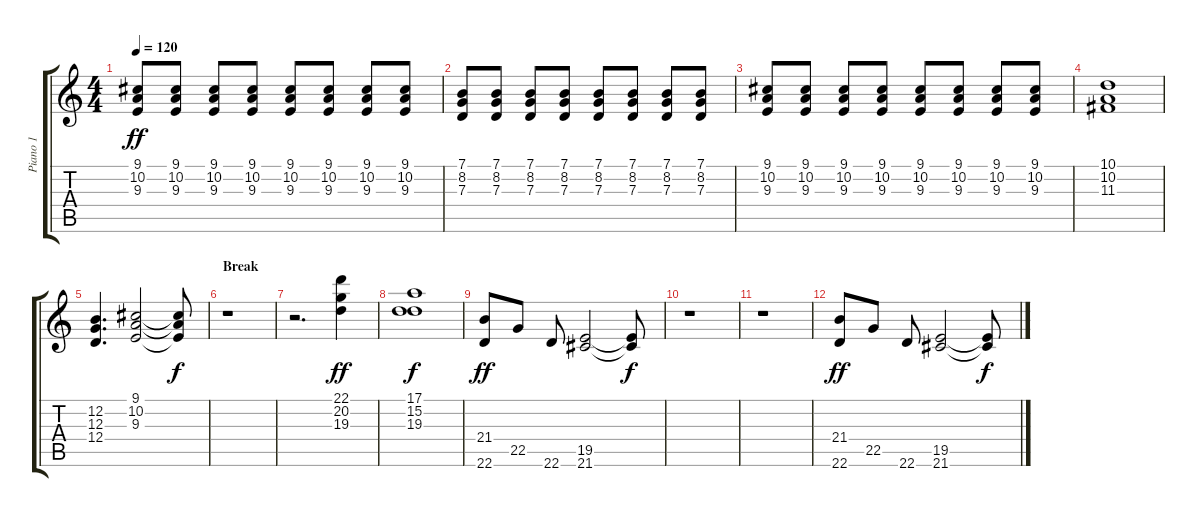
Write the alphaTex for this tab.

\track ("Piano 1" "Piano 1") {instrument brightacousticpiano}
\staff {score tabs}
\tuning (E4 B3 G3 D3 A2 E2) {hide}
\ts (4 4)
\tempo 120
\clef g2
\ks c
(9.1 10.2 9.3).8{dy ff} (9.1 10.2 9.3).8 (9.1 10.2 9.3).8 (9.1 10.2 9.3).8 (9.1 10.2 9.3).8 (9.1 10.2 9.3).8 (9.1 10.2 9.3).8 (9.1 10.2 9.3).8 |
(7.1 8.2 7.3).8 (7.1 8.2 7.3).8 (7.1 8.2 7.3).8 (7.1 8.2 7.3).8 (7.1 8.2 7.3).8 (7.1 8.2 7.3).8 (7.1 8.2 7.3).8 (7.1 8.2 7.3).8 |
(9.1 10.2 9.3).8 (9.1 10.2 9.3).8 (9.1 10.2 9.3).8 (9.1 10.2 9.3).8 (9.1 10.2 9.3).8 (9.1 10.2 9.3).8 (9.1 10.2 9.3).8 (9.1 10.2 9.3).8 |
(10.1 10.2 11.3).1 |
(12.2 12.3 12.4).4{d} (9.1 10.2 9.3).2 (9.1{t} 10.2{t} 9.3{t}).8{dy f} |
\section ("" "Break")
r.1 |
r.2{d} (22.1 20.2 19.3).4{dy ff} |
(17.1 15.2 19.3).1{dy f} |
(21.4 22.6).8{dy ff} 22.5.8 22.6.8 (19.5 21.6).2 (19.5{t} 21.6{t}).8{dy f} |
r.1 |
r.1 |
(21.4 22.6).8{dy ff} 22.5.8 22.6.8 (19.5 21.6).2 (19.5{t} 21.6{t}).8{dy f}
